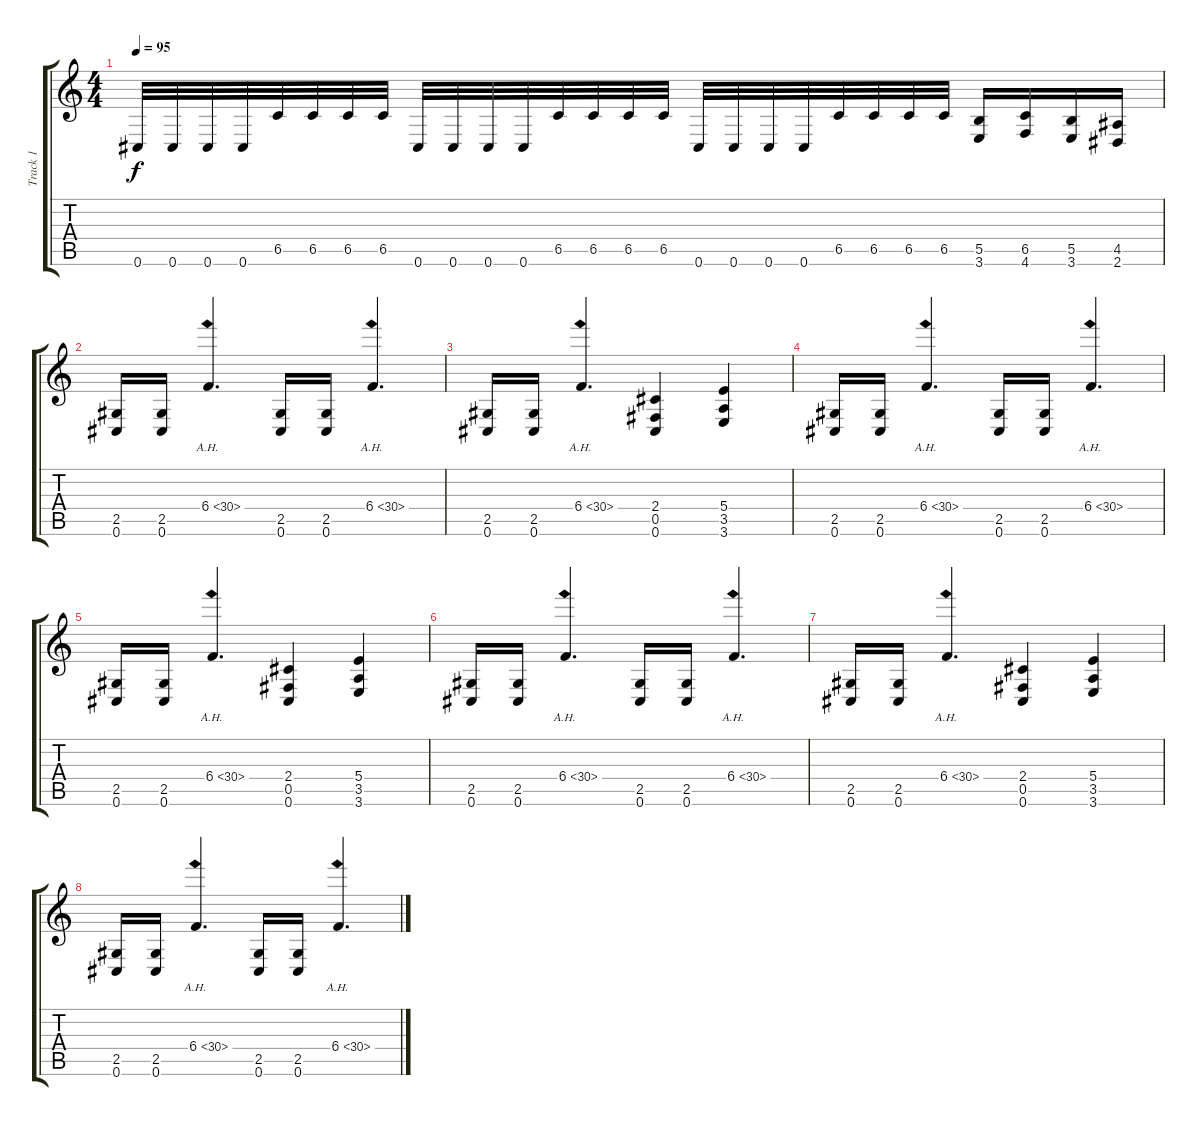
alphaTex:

\track ("Track 1" "Track 1") {instrument distortionguitar}
\staff {score tabs}
\tuning (Db4 Ab3 E3 B2 Gb2 Db2) {hide}
\ts (4 4)
\tempo 95
\clef g2
\ks c
0.6.32{dy f} 0.6.32 0.6.32 0.6.32 6.5.32 6.5.32 6.5.32 6.5.32 0.6.32 0.6.32 0.6.32 0.6.32 6.5.32 6.5.32 6.5.32 6.5.32 0.6.32 0.6.32 0.6.32 0.6.32 6.5.32 6.5.32 6.5.32 6.5.32 (5.5 3.6).16 (6.5 4.6).16 (5.5 3.6).16 (4.5 2.6).16 |
(2.5 0.6).16 (2.5 0.6).16 6.4{ah 24}.4{d} (2.5 0.6).16 (2.5 0.6).16 6.4{ah 24}.4{d} |
(2.5 0.6).16 (2.5 0.6).16 6.4{ah 24}.4{d} (2.4 0.5 0.6).4 (5.4 3.5 3.6).4 |
(2.5 0.6).16 (2.5 0.6).16 6.4{ah 24}.4{d} (2.5 0.6).16 (2.5 0.6).16 6.4{ah 24}.4{d} |
(2.5 0.6).16 (2.5 0.6).16 6.4{ah 24}.4{d} (2.4 0.5 0.6).4 (5.4 3.5 3.6).4 |
(2.5 0.6).16 (2.5 0.6).16 6.4{ah 24}.4{d} (2.5 0.6).16 (2.5 0.6).16 6.4{ah 24}.4{d} |
(2.5 0.6).16 (2.5 0.6).16 6.4{ah 24}.4{d} (2.4 0.5 0.6).4 (5.4 3.5 3.6).4 |
(2.5 0.6).16 (2.5 0.6).16 6.4{ah 24}.4{d} (2.5 0.6).16 (2.5 0.6).16 6.4{ah 24}.4{d}
